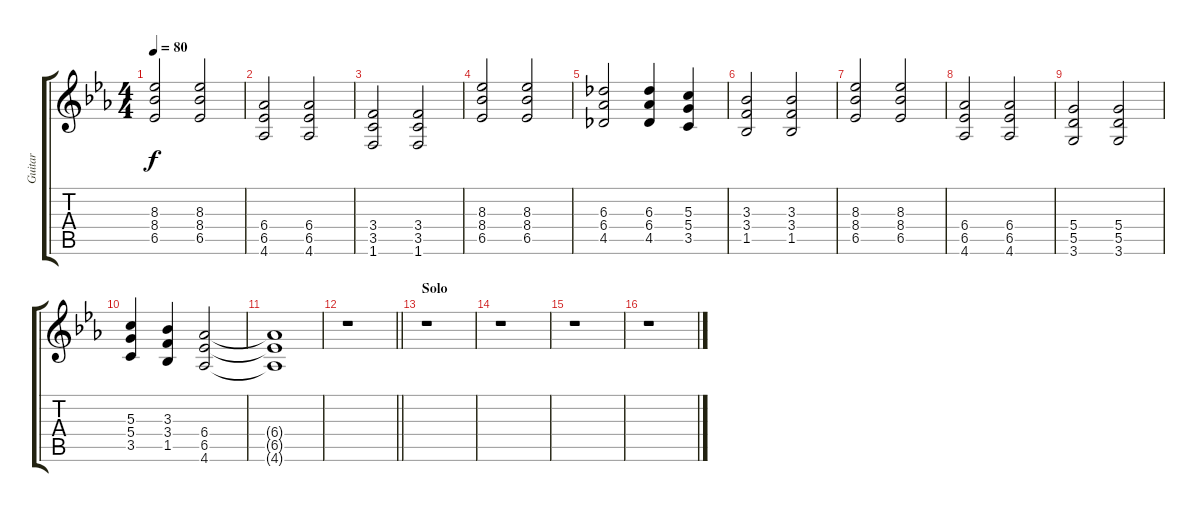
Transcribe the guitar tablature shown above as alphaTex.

\track ("Guitar" "Guitar") {instrument overdrivenguitar}
\staff {score tabs}
\tuning (E4 B3 G3 D3 A2 E2) {hide}
\ts (4 4)
\tempo 80
\clef g2
\ks eb
(8.3 8.4 6.5).2{dy f} (8.3 8.4 6.5).2 |
(6.4 6.5 4.6).2 (6.4 6.5 4.6).2 |
(3.4 3.5 1.6).2 (3.4 3.5 1.6).2 |
(8.3 8.4 6.5).2 (8.3 8.4 6.5).2 |
(6.3 6.4 4.5).2 (6.3 6.4 4.5).4 (5.3 5.4 3.5).4 |
(3.3 3.4 1.5).2 (3.3 3.4 1.5).2 |
(8.3 8.4 6.5).2 (8.3 8.4 6.5).2 |
(6.4 6.5 4.6).2 (6.4 6.5 4.6).2 |
(5.4 5.5 3.6).2 (5.4 5.5 3.6).2 |
(5.3 5.4 3.5).4 (3.3 3.4 1.5).4 (6.4 6.5 4.6).2 |
(6.4{t} 6.5{t} 4.6{t}).1 |
\barLineRight lightlight
r.1 |
\section ("" "Solo")
r.1 |
r.1 |
r.1 |
r.1
